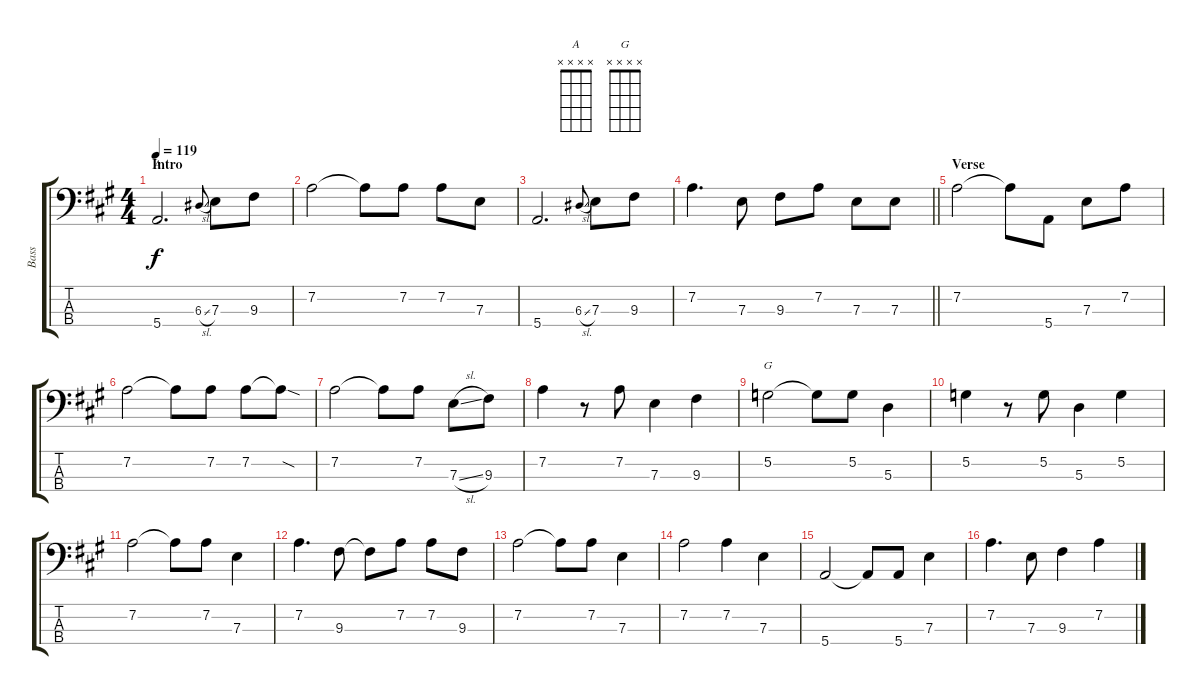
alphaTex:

\track ("Bass" "Bass") {instrument electricbassfinger}
\staff {score tabs}
\tuning (G2 D2 A1 E1) {hide}
\chord ("A" x x x x)
\chord ("G" x x x x)
\ts (4 4)
\section ("" "Intro")
\tempo 119
\clef f4
\ks a
5.4.2{d ch "A" dy f instrument electricbassfinger} 6.3{sl}.8{gr onbeat} 7.3.8 9.3.8 |
7.2.2 7.2{t}.8 7.2.8 7.2.8 7.3.8 |
5.4.2{d} 6.3{sl}.8{gr onbeat} 7.3.8 9.3.8 |
\barLineRight lightlight
7.2.4{d} 7.3.8 9.3.8 7.2.8 7.3.8 7.3.8 |
\section ("" "Verse")
7.2.2 7.2{t}.8 5.4.8 7.3.8 7.2.8 |
7.2.2 7.2{t}.8 7.2.8 7.2.8 7.2{sod t}.8 |
7.2.2 7.2{t}.8 7.2.8 7.3{sl}.8 9.3.8 |
7.2.4 r.8 7.2.8 7.3.4 9.3.4 |
5.2.2{ch "G"} 5.2{t}.8 5.2.8 5.3.4 |
5.2.4 r.8 5.2.8 5.3.4 5.2.4 |
7.2.2 7.2{t}.8 7.2.8 7.3.4 |
7.2.4{d} 9.3.8 9.3{t}.8 7.2.8 7.2.8 9.3.8 |
7.2.2 7.2{t}.8 7.2.8 7.3.4 |
7.2.2 7.2.4 7.3.4 |
5.4.2 5.4{t}.8 5.4.8 7.3.4 |
7.2.4{d} 7.3.8 9.3.4 7.2.4
